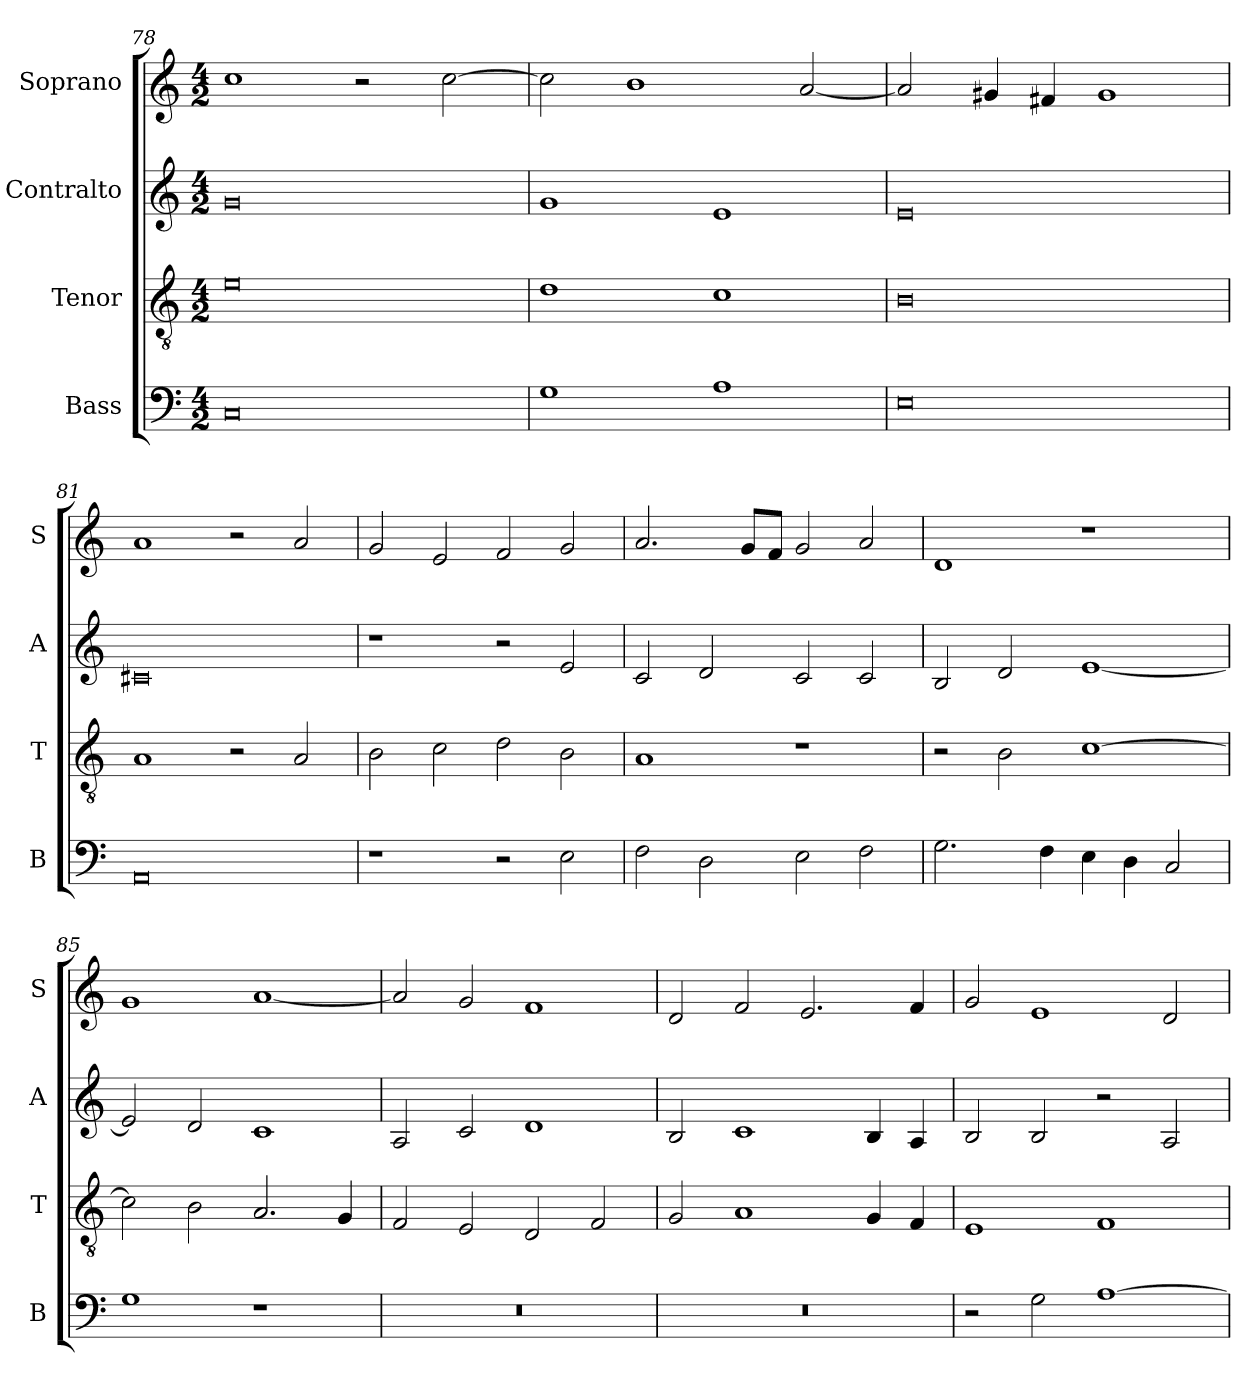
**kern	**kern	**kern	**kern
*part4	*part3	*part2	*part1
*staff4	*staff3	*staff2	*staff1
*I"Bass	*I"Tenor	*I"Contralto	*I"Soprano
*I'B	*I'T	*I'A	*I'S
*clefF4	*clefGv2	*clefG2	*clefG2
*k[]	*k[]	*k[]	*k[]
*E:phr	*E:phr	*E:phr	*E:phr
*M4/2	*M4/2	*M4/2	*M4/2
=78	=78	=78	=78
0C	0e	0g	1cc
.	.	.	2r
.	.	.	[2cc
=79	=79	=79	=79
1G	1d	1g	2cc]
.	.	.	1b
1A	1c	1e	.
.	.	.	[2a
=80	=80	=80	=80
0E	0B	0e	2a]
.	.	.	4g#X
.	.	.	4f#X
.	.	.	1g#
=81	=81	=81	=81
0AA	1A	0c#X	1a
.	2r	.	2r
.	2A	.	2a
=82	=82	=82	=82
1r	2B	1r	2g
.	2c	.	2e
2r	2d	2r	2f
2E	2B	2e	2g
=83	=83	=83	=83
2F	1A	2c	2.a
2D	.	2d	.
.	.	.	8g/L
.	.	.	8f/J
2E	1r	2c	2g
2F	.	2c	2a
=84	=84	=84	=84
2.G	2r	2B	1d
.	2B	2d	.
4F	.	.	.
4E	[1c	[1e	1r
4D	.	.	.
2C	.	.	.
=85	=85	=85	=85
1G	2c]	2e]	1g
.	2B	2d	.
1r	2.A	1c	[1a
.	4G	.	.
=86	=86	=86	=86
0r	2F	2A	2a]
.	2E	2c	2g
.	2D	1d	1f
.	2F	.	.
=87	=87	=87	=87
0r	2G	2B	2d
.	1A	1c	2f
.	.	.	2.e
.	4G	4B	.
.	4F	4A	4f
=88	=88	=88	=88
2r	1E	2B	2g
2G	.	2B	1e
[1A	1F	2r	.
.	.	2A	2d
=	=	=	=
*-	*-	*-	*-
